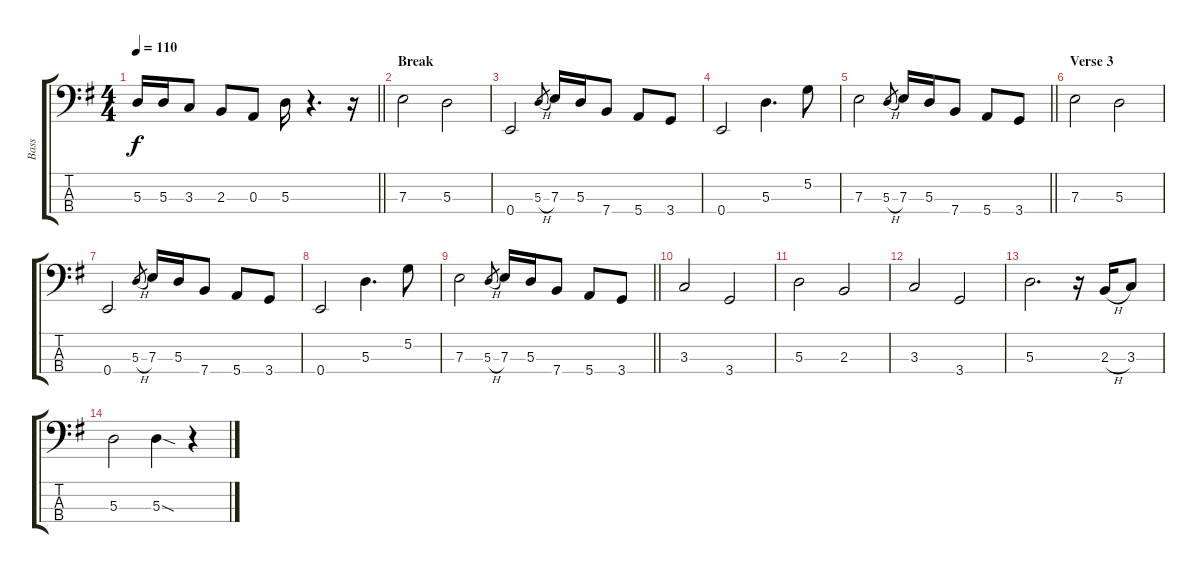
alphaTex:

\track ("Bass" "Bass") {instrument electricbassfinger}
\staff {score tabs}
\tuning (G2 D2 A1 E1) {hide}
\ts (4 4)
\tempo 110
\clef f4
\barLineRight lightlight
\ks g
5.3.16{dy f} 5.3.16 3.3.8 2.3.8 0.3.8 5.3.16 r.4{d} r.16 |
\section ("" "Break")
7.3.2 5.3.2 |
0.4.2 5.3{h}.8{gr} 7.3.16 5.3.16 7.4.8 5.4.8 3.4.8 |
0.4.2 5.3.4{d} 5.2.8 |
\barLineRight lightlight
7.3.2 5.3{h}.8{gr} 7.3.16 5.3.16 7.4.8 5.4.8 3.4.8 |
\section ("" "Verse 3")
7.3.2 5.3.2 |
0.4.2 5.3{h}.8{gr} 7.3.16 5.3.16 7.4.8 5.4.8 3.4.8 |
0.4.2 5.3.4{d} 5.2.8 |
\barLineRight lightlight
7.3.2 5.3{h}.8{gr} 7.3.16 5.3.16 7.4.8 5.4.8 3.4.8 |
3.3.2 3.4.2 |
5.3.2 2.3.2 |
3.3.2 3.4.2 |
5.3.2{d} r.16 2.3{h}.16 3.3.8 |
5.3.2 5.3{sod}.4 r.4
